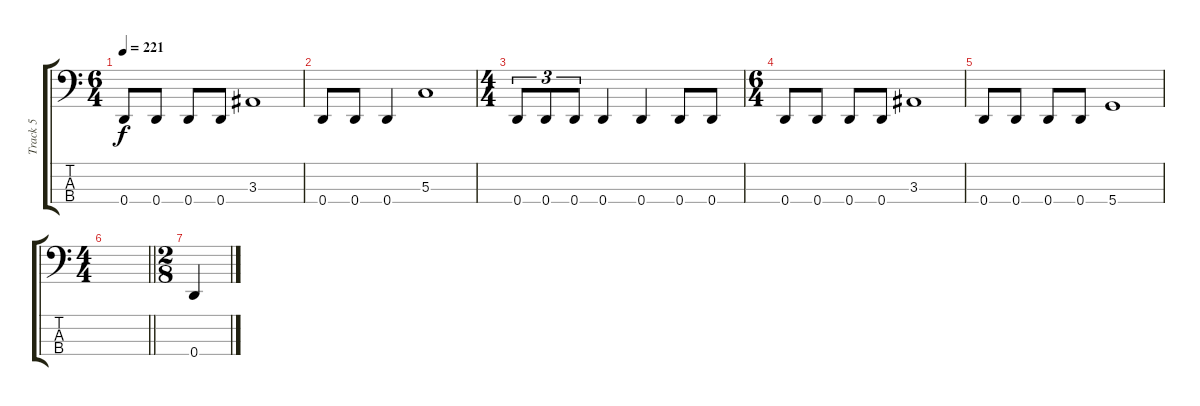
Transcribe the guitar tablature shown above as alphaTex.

\track ("Track 5" "Track 5") {instrument electricbassfinger}
\staff {score tabs}
\tuning (F2 C2 G1 D1) {hide}
\ts (6 4)
\tempo 221
\clef f4
\ks c
0.4.8{dy f} 0.4.8 0.4.8 0.4.8 3.3.1 |
0.4.8 0.4.8 0.4.4 5.3.1 |
\ts (4 4)
0.4.8{tu (3 2)} 0.4.8{tu (3 2)} 0.4.8{tu (3 2)} 0.4.4 0.4.4 0.4.8 0.4.8 |
\ts (6 4)
0.4.8 0.4.8 0.4.8 0.4.8 3.3.1 |
0.4.8 0.4.8 0.4.8 0.4.8 5.4.1 |
\ts (4 4)
\barLineRight lightlight
|
\ts (2 8)
0.4.4
